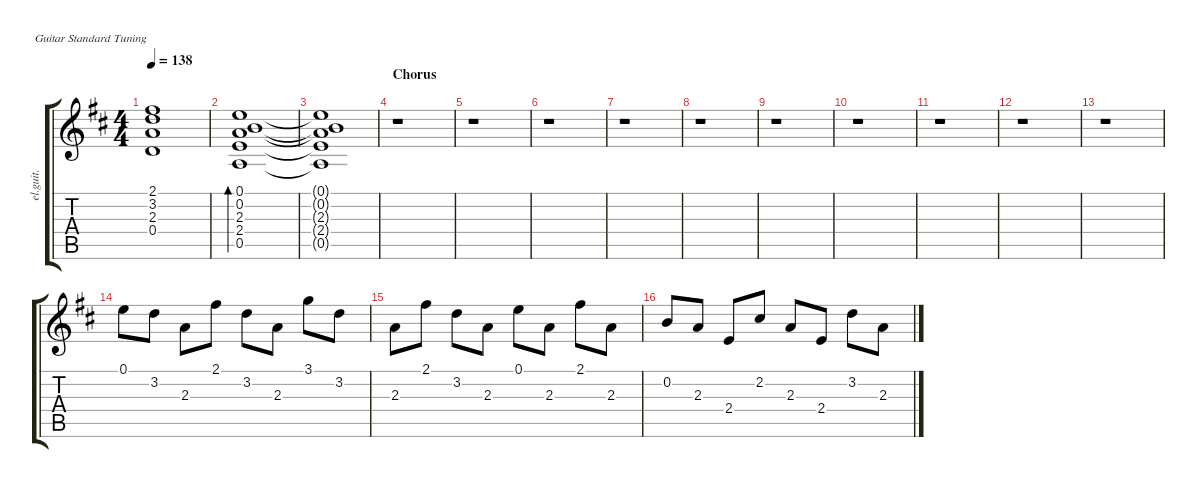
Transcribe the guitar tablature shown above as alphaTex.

\hideDynamics
\bracketExtendMode groupsimilarinstruments
\otherSystemsTrackNameOrientation horizontal
\track ("EG3" "el.guit.") {instrument electricguitarclean}
\staff {score tabs}
\tuning (E4 B3 G3 D3 A2 E2)
\ts (4 4)
\tempo 138
\clef g2
\ks d
(0.4{t acc forcenatural} 3.2{t acc forcenatural} 2.3{t acc forcenatural} 2.1{t acc #}).1{dy mf} |
(0.5{acc forcenatural} 0.2{acc forcenatural} 2.3{acc forcenatural} 0.1{acc forcenatural} 2.4{acc forcenatural}).1{bd 96} |
(0.1{t acc forcenatural} 0.2{t acc forcenatural} 2.3{t acc forcenatural} 2.4{t acc forcenatural} 0.5{t acc forcenatural}).1 |
\section ("" "Chorus")
r.1 |
r.1 |
r.1 |
r.1 |
r.1 |
r.1 |
r.1 |
r.1 |
r.1 |
r.1 |
0.1{acc forcenatural}.8{dy f} 3.2{acc forcenatural}.8 2.3{acc forcenatural}.8 2.1{acc #}.8 3.2{acc forcenatural}.8 2.3{acc forcenatural}.8 3.1{acc forcenatural}.8 3.2{acc forcenatural}.8 |
2.3{acc forcenatural}.8 2.1{acc #}.8 3.2{acc forcenatural}.8 2.3{acc forcenatural}.8 0.1{acc forcenatural}.8 2.3{acc forcenatural}.8 2.1{acc #}.8 2.3{acc forcenatural}.8 |
0.2{acc forcenatural}.8 2.3{acc forcenatural}.8 2.4{acc forcenatural}.8 2.2{acc #}.8 2.3{acc forcenatural}.8 2.4{acc forcenatural}.8 3.2{acc forcenatural}.8 2.3{acc forcenatural}.8
